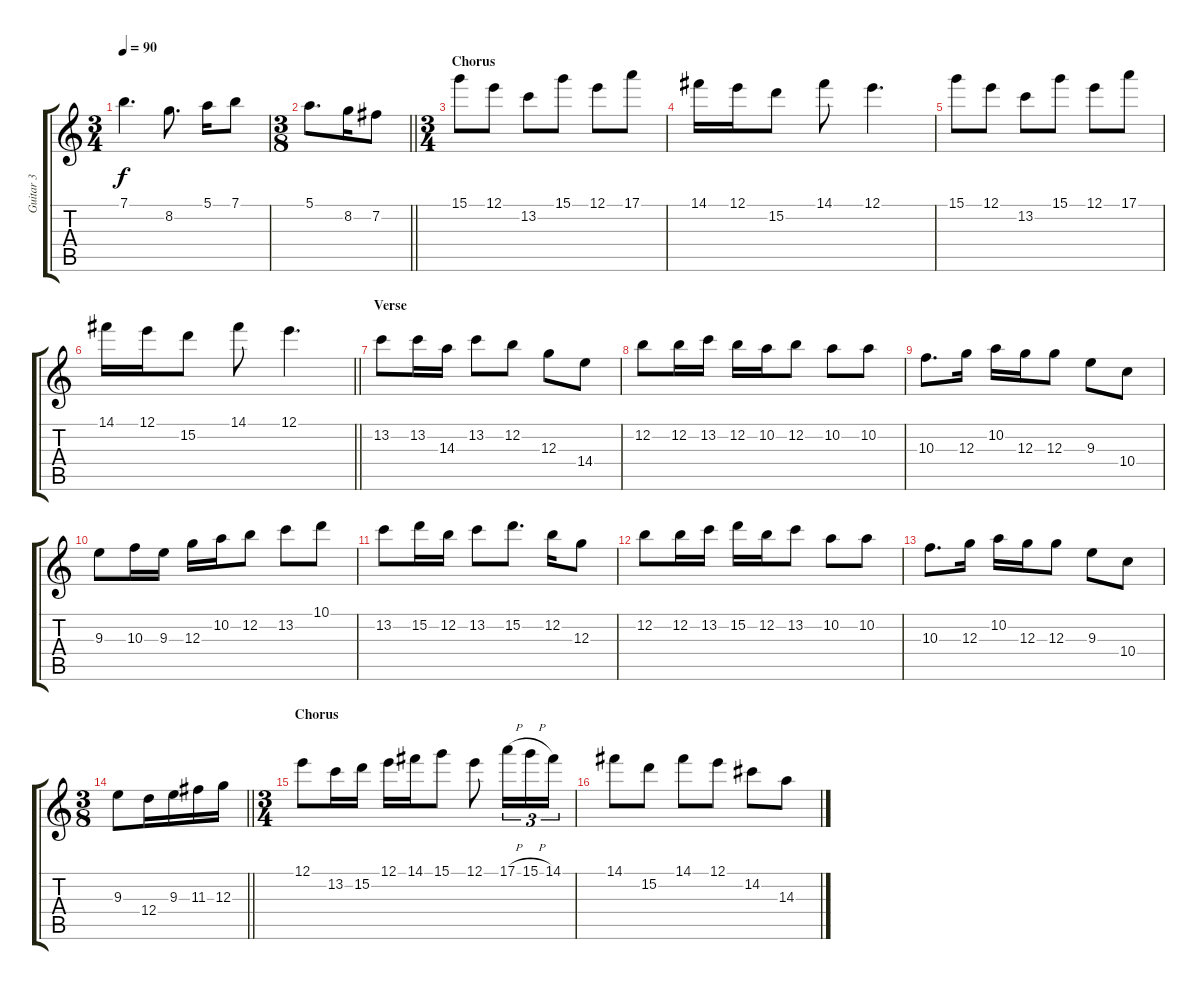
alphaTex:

\track ("Guitar 3" "Guitar 3") {instrument acousticguitarsteel}
\staff {score tabs}
\tuning (E4 B3 G3 D3 A2 E2) {hide}
\ts (3 4)
\tempo 90
\clef g2
\ks c
7.1.4{d dy f} 8.2.8{d} 5.1.16 7.1.8 |
\ts (3 8)
\barLineRight lightlight
5.1.8{d} 8.2.16 7.2.8 |
\ts (3 4)
\section ("" "Chorus")
15.1.8 12.1.8 13.2.8 15.1.8 12.1.8 17.1.8 |
14.1.16 12.1.16 15.2.8 14.1.8 12.1.4{d} |
15.1.8 12.1.8 13.2.8 15.1.8 12.1.8 17.1.8 |
\barLineRight lightlight
14.1.16 12.1.16 15.2.8 14.1.8 12.1.4{d} |
\section ("" "Verse")
13.2.8 13.2.16 14.3.16 13.2.8 12.2.8 12.3.8 14.4.8 |
12.2.8 12.2.16 13.2.16 12.2.16 10.2.16 12.2.8 10.2.8 10.2.8 |
10.3.8{d} 12.3.16 10.2.16 12.3.16 12.3.8 9.3.8 10.4.8 |
9.3.8 10.3.16 9.3.16 12.3.16 10.2.16 12.2.8 13.2.8 10.1.8 |
13.2.8 15.2.16 12.2.16 13.2.8 15.2.8{d} 12.2.16 12.3.8 |
12.2.8 12.2.16 13.2.16 15.2.16 12.2.16 13.2.8 10.2.8 10.2.8 |
10.3.8{d} 12.3.16 10.2.16 12.3.16 12.3.8 9.3.8 10.4.8 |
\ts (3 8)
\barLineRight lightlight
9.3.8 12.4.16 9.3.16 11.3.16 12.3.16 |
\ts (3 4)
\section ("" "Chorus")
12.1.8 13.2.16 15.2.16 12.1.16 14.1.16 15.1.8 12.1.8 17.1{h}.16{tu (3 2)} 15.1{h}.16{tu (3 2)} 14.1.16{tu (3 2)} |
14.1.8 15.2.8 14.1.8 12.1.8 14.2.8 14.3.8
